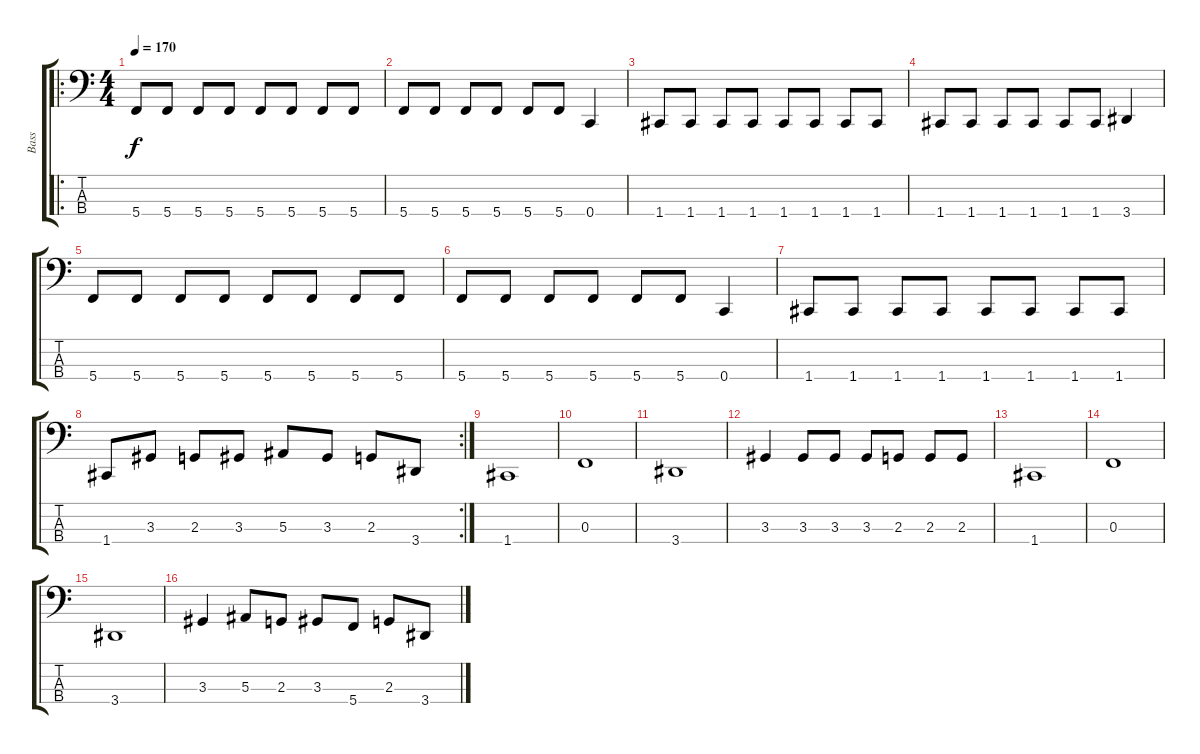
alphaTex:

\track ("Bass" "Bass") {instrument electricbassfinger}
\staff {score tabs}
\tuning (Eb2 Bb1 F1 C1) {hide}
\ro
\ts (4 4)
\tempo 170
\clef f4
\ks c
5.4.8{dy f} 5.4.8 5.4.8 5.4.8 5.4.8 5.4.8 5.4.8 5.4.8 |
5.4.8 5.4.8 5.4.8 5.4.8 5.4.8 5.4.8 0.4.4 |
1.4.8 1.4.8 1.4.8 1.4.8 1.4.8 1.4.8 1.4.8 1.4.8 |
1.4.8 1.4.8 1.4.8 1.4.8 1.4.8 1.4.8 3.4.4 |
5.4.8 5.4.8 5.4.8 5.4.8 5.4.8 5.4.8 5.4.8 5.4.8 |
5.4.8 5.4.8 5.4.8 5.4.8 5.4.8 5.4.8 0.4.4 |
1.4.8 1.4.8 1.4.8 1.4.8 1.4.8 1.4.8 1.4.8 1.4.8 |
\rc 2
1.4.8 3.3.8 2.3.8 3.3.8 5.3.8 3.3.8 2.3.8 3.4.8 |
1.4.1 |
0.3.1 |
3.4.1 |
3.3.4 3.3.8 3.3.8 3.3.8 2.3.8 2.3.8 2.3.8 |
1.4.1 |
0.3.1 |
3.4.1 |
3.3.4 5.3.8 2.3.8 3.3.8 5.4.8 2.3.8 3.4.8
